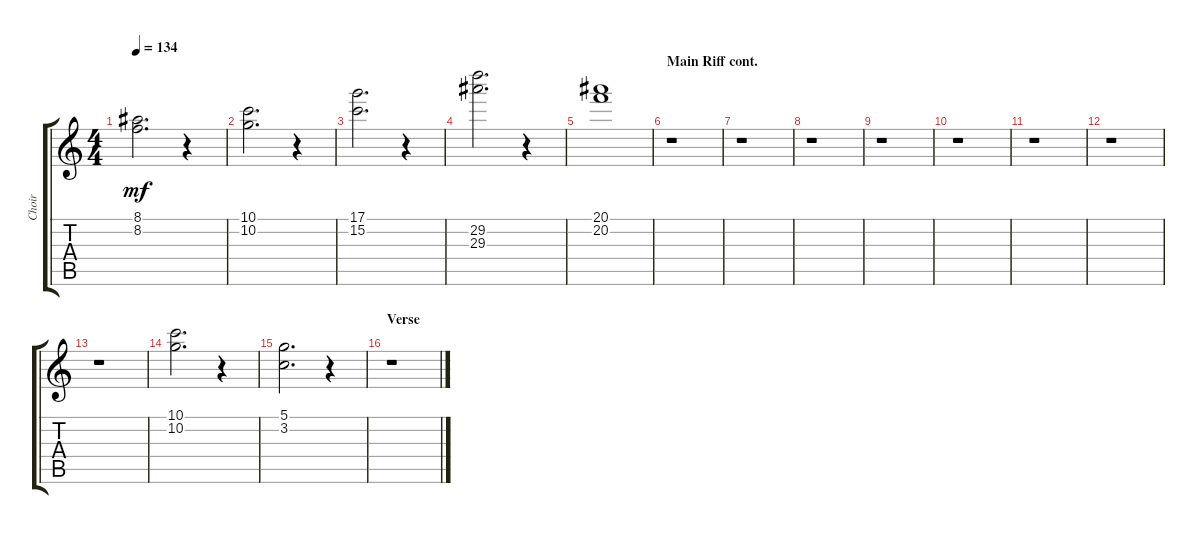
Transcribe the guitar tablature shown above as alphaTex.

\track ("Choir" "Choir") {instrument electricguitarclean}
\staff {score tabs}
\tuning (D4 A3 F3 C3 G2 C2) {hide}
\ts (4 4)
\tempo 134
\clef g2
\ks aminor
(8.1 8.2).2{d dy mf} r.4 |
(10.1 10.2).2{d} r.4 |
(17.1 15.2).2{d} r.4 |
(29.2 29.3).2{d} r.4 |
(20.1 20.2).1 |
\section ("" "Main Riff cont.")
r.1 |
r.1 |
r.1 |
r.1 |
r.1 |
r.1 |
r.1 |
r.1 |
(10.1 10.2).2{d} r.4 |
(5.1 3.2).2{d} r.4 |
\section ("" "Verse")
r.1
